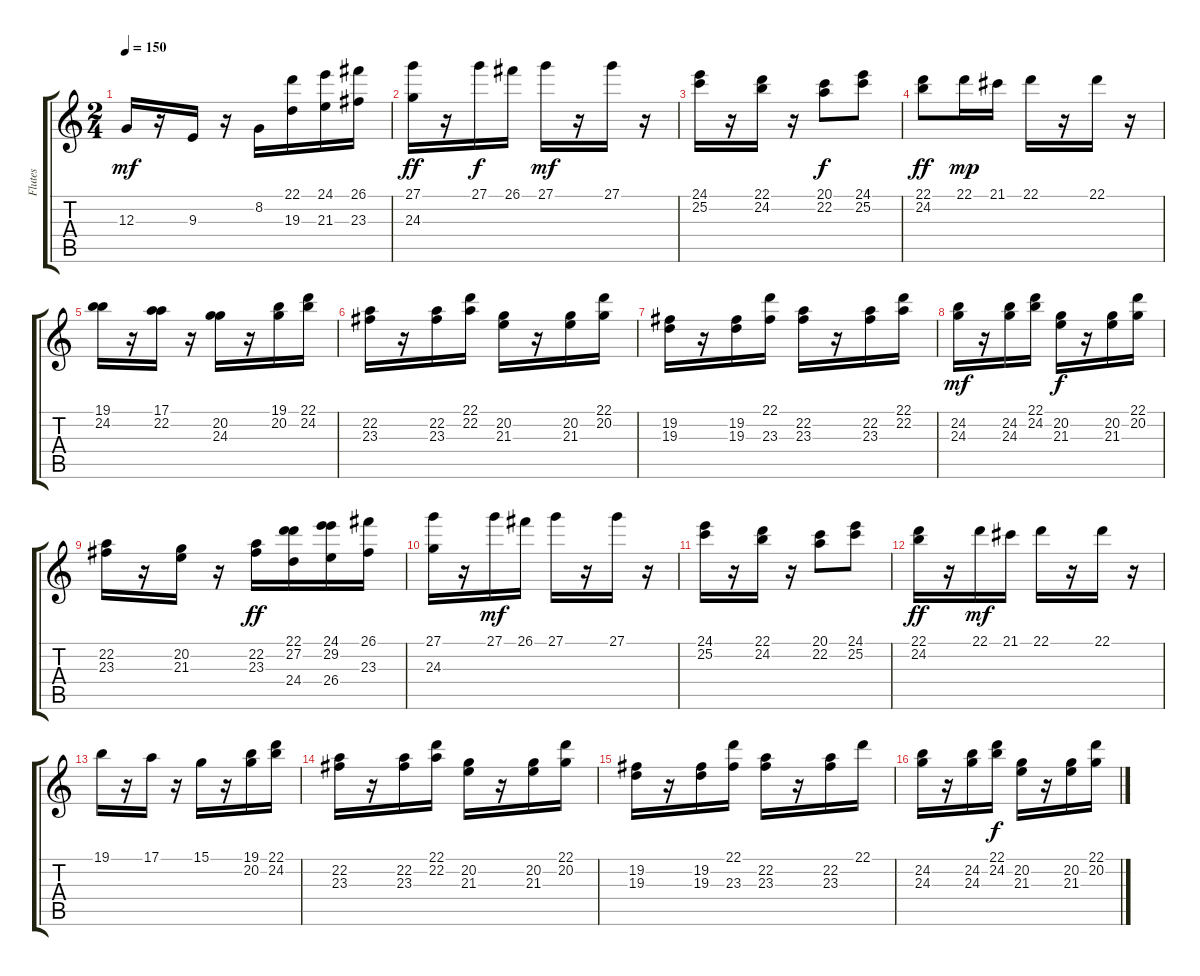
\track ("Flutes" "Flutes") {instrument flute}
\staff {score tabs}
\tuning (E4 B3 G3 D3 A2 E2) {hide}
\ts (2 4)
\tempo 150
\clef g2
\ks c
12.3.16{dy mf} r.16 9.3.16 r.16 8.2.16 (22.1 19.3).16 (24.1 21.3).16 (26.1 23.3).16 |
(27.1 24.3).16{dy ff} r.16 27.1.16{dy f} 26.1.16 27.1.16{dy mf} r.16 27.1.16 r.16 |
(24.1 25.2).16 r.16 (22.1 24.2).16 r.16 (20.1 22.2).8{dy f} (24.1 25.2).8 |
(22.1 24.2).8{dy ff} 22.1.16{dy mp} 21.1.16 22.1.16 r.16 22.1.16 r.16 |
(19.1 24.2).16 r.16 (17.1 22.2).16 r.16 (20.2 24.3).16 r.16 (19.1 20.2).16 (22.1 24.2).16 |
(22.2 23.3).16 r.16 (22.2 23.3).16 (22.1 22.2).16 (20.2 21.3).16 r.16 (20.2 21.3).16 (22.1 20.2).16 |
(19.2 19.3).16 r.16 (19.2 19.3).16 (22.1 23.3).16 (22.2 23.3).16 r.16 (22.2 23.3).16 (22.1 22.2).16 |
(24.2 24.3).16{dy mf} r.16 (24.2 24.3).16 (22.1 24.2).16 (20.2 21.3).16{dy f} r.16 (20.2 21.3).16 (22.1 20.2).16 |
(22.2 23.3).16 r.16 (20.2 21.3).16 r.16 (22.2 23.3).16{dy ff} (22.1 27.2 24.4).16 (24.1 29.2 26.4).16 (26.1 23.3).16 |
(27.1 24.3).16 r.16 27.1.16{dy mf} 26.1.16 27.1.16 r.16 27.1.16 r.16 |
(24.1 25.2).16 r.16 (22.1 24.2).16 r.16 (20.1 22.2).8 (24.1 25.2).8 |
(22.1 24.2).16{dy ff} r.16 22.1.16{dy mf} 21.1.16 22.1.16 r.16 22.1.16 r.16 |
19.1.16 r.16 17.1.16 r.16 15.1.16 r.16 (19.1 20.2).16 (22.1 24.2).16 |
(22.2 23.3).16 r.16 (22.2 23.3).16 (22.1 22.2).16 (20.2 21.3).16 r.16 (20.2 21.3).16 (22.1 20.2).16 |
(19.2 19.3).16 r.16 (19.2 19.3).16 (22.1 23.3).16 (22.2 23.3).16 r.16 (22.2 23.3).16 22.1.16 |
(24.2 24.3).16 r.16 (24.2 24.3).16 (22.1 24.2).16{dy f} (20.2 21.3).16 r.16 (20.2 21.3).16 (22.1 20.2).16
